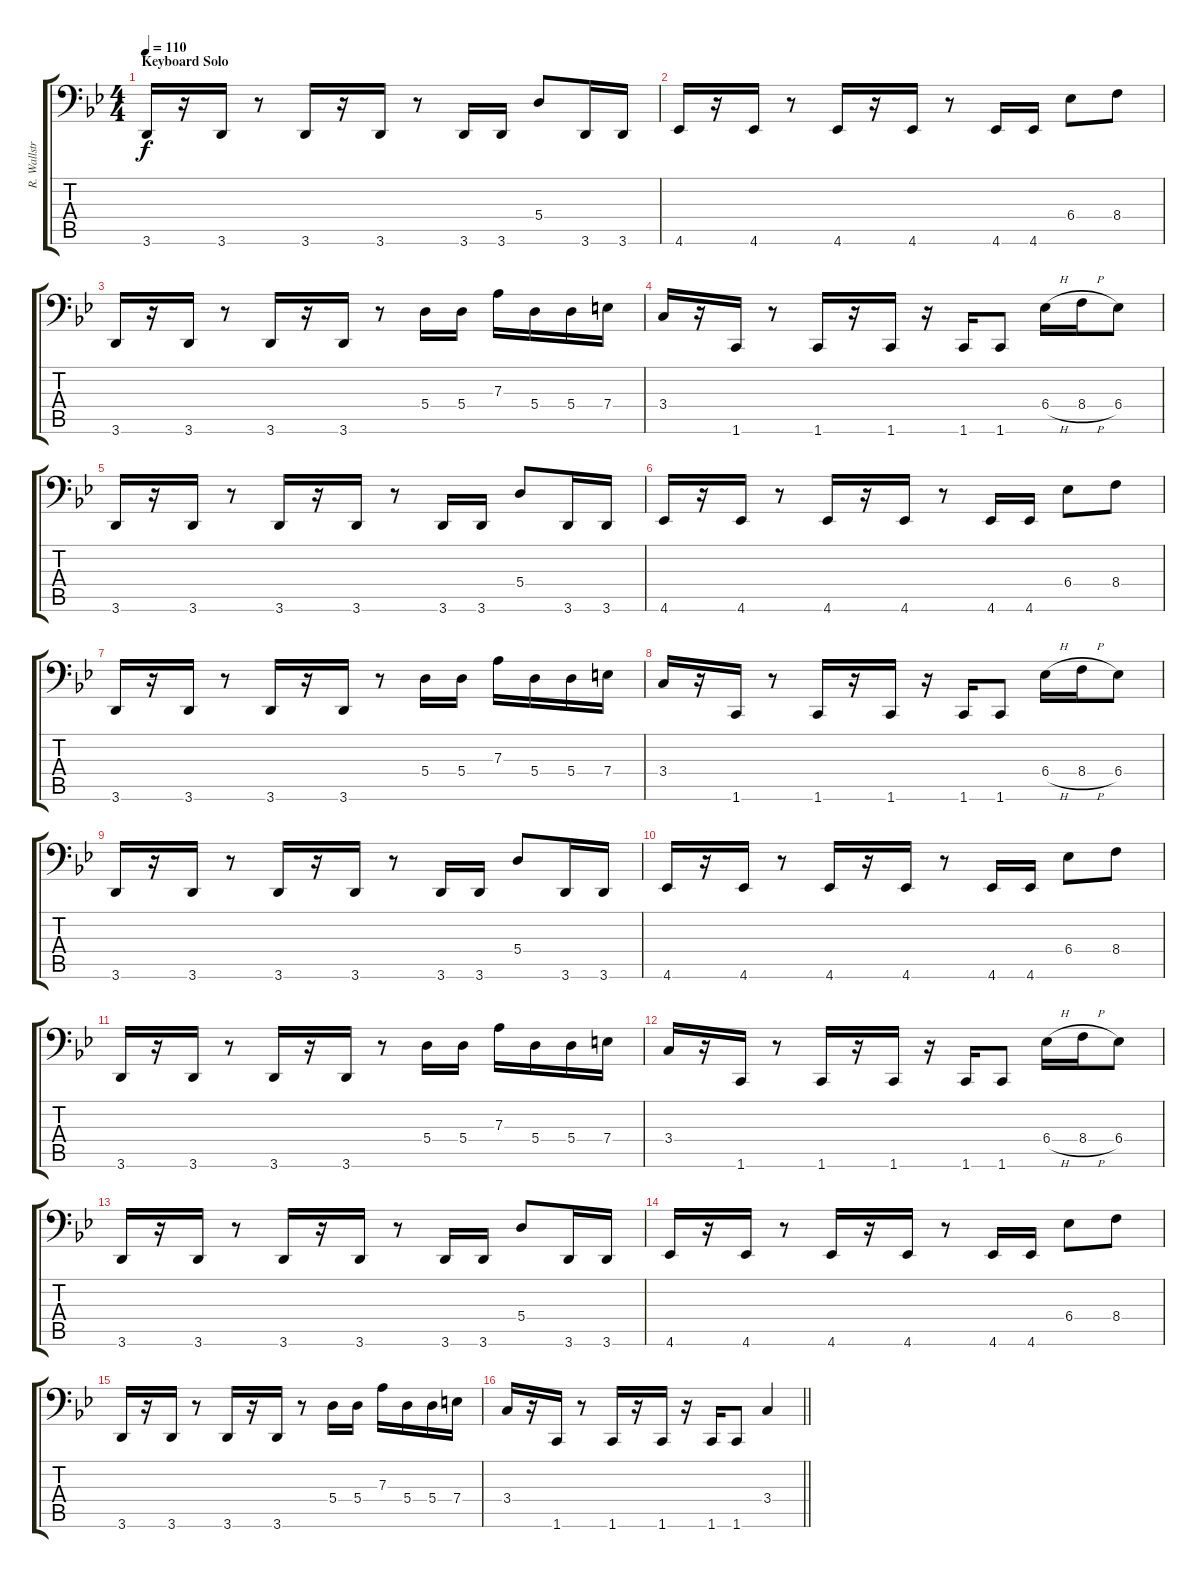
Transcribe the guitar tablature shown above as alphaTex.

\track ("R. Wallström (Bass)" "R. Wallstr") {instrument electricbassfinger}
\staff {score tabs}
\tuning (C3 G2 D2 A1 E1 B0) {hide}
\ts (4 4)
\section ("" "Keyboard Solo")
\tempo 110
\clef f4
\ks gminor
3.6.16{dy f} r.16 3.6.16 r.8 3.6.16 r.16 3.6.16 r.8 3.6.16 3.6.16 5.4.8 3.6.16 3.6.16 |
4.6.16 r.16 4.6.16 r.8 4.6.16 r.16 4.6.16 r.8 4.6.16 4.6.16 6.4.8 8.4.8 |
3.6.16 r.16 3.6.16 r.8 3.6.16 r.16 3.6.16 r.8 5.4.16 5.4.16 7.3.16 5.4.16 5.4.16 7.4.16 |
3.4.16 r.16 1.6.16 r.8 1.6.16 r.16 1.6.16 r.16 1.6.16 1.6.8 6.4{h}.16 8.4{h}.16 6.4.8 |
3.6.16 r.16 3.6.16 r.8 3.6.16 r.16 3.6.16 r.8 3.6.16 3.6.16 5.4.8 3.6.16 3.6.16 |
4.6.16 r.16 4.6.16 r.8 4.6.16 r.16 4.6.16 r.8 4.6.16 4.6.16 6.4.8 8.4.8 |
3.6.16 r.16 3.6.16 r.8 3.6.16 r.16 3.6.16 r.8 5.4.16 5.4.16 7.3.16 5.4.16 5.4.16 7.4.16 |
3.4.16 r.16 1.6.16 r.8 1.6.16 r.16 1.6.16 r.16 1.6.16 1.6.8 6.4{h}.16 8.4{h}.16 6.4.8 |
3.6.16 r.16 3.6.16 r.8 3.6.16 r.16 3.6.16 r.8 3.6.16 3.6.16 5.4.8 3.6.16 3.6.16 |
4.6.16 r.16 4.6.16 r.8 4.6.16 r.16 4.6.16 r.8 4.6.16 4.6.16 6.4.8 8.4.8 |
3.6.16 r.16 3.6.16 r.8 3.6.16 r.16 3.6.16 r.8 5.4.16 5.4.16 7.3.16 5.4.16 5.4.16 7.4.16 |
3.4.16 r.16 1.6.16 r.8 1.6.16 r.16 1.6.16 r.16 1.6.16 1.6.8 6.4{h}.16 8.4{h}.16 6.4.8 |
3.6.16 r.16 3.6.16 r.8 3.6.16 r.16 3.6.16 r.8 3.6.16 3.6.16 5.4.8 3.6.16 3.6.16 |
4.6.16 r.16 4.6.16 r.8 4.6.16 r.16 4.6.16 r.8 4.6.16 4.6.16 6.4.8 8.4.8 |
3.6.16 r.16 3.6.16 r.8 3.6.16 r.16 3.6.16 r.8 5.4.16 5.4.16 7.3.16 5.4.16 5.4.16 7.4.16 |
\barLineRight lightlight
3.4.16 r.16 1.6.16 r.8 1.6.16 r.16 1.6.16 r.16 1.6.16 1.6.8 3.4.4
